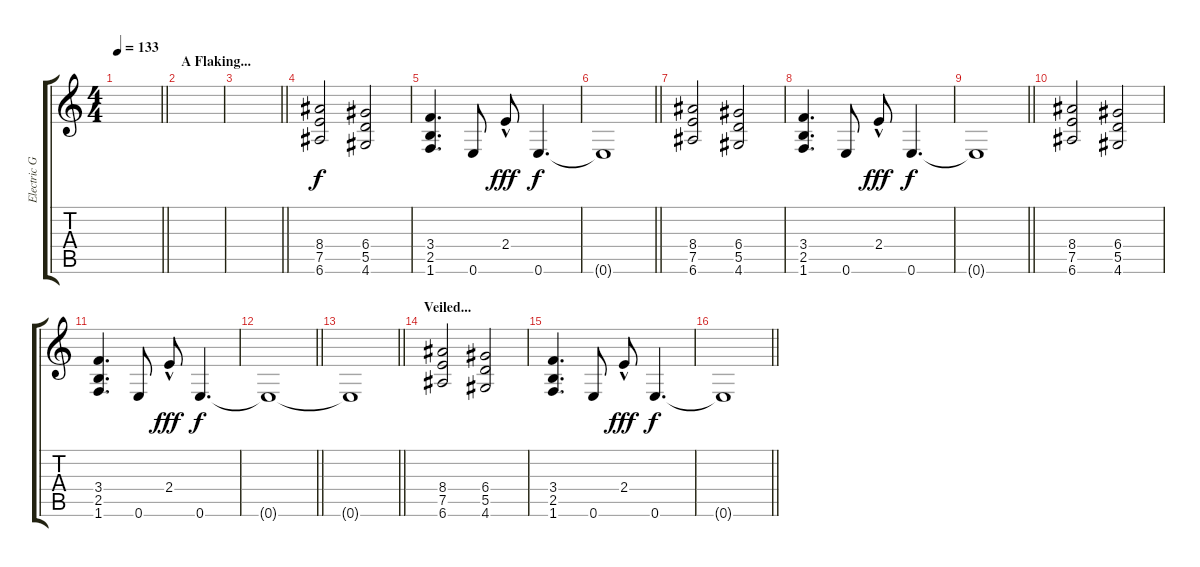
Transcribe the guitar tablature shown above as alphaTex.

\track ("Electric Guitars" "Electric G") {instrument overdrivenguitar}
\staff {score tabs}
\tuning (E4 B3 G3 D3 A2 E2) {hide}
\ts (4 4)
\tempo 133
\clef g2
\barLineRight lightlight
\ks c
|
\section ("" "A Flaking...")
|
\barLineRight lightlight
|
\section ("" "")
(8.4 7.5 6.6).2 (6.4 5.5 4.6).2 |
(3.4 2.5 1.6).4{d} 0.6.8 2.4{hac}.8{dy fff} 0.6.4{d dy f} |
\barLineRight lightlight
0.6{t}.1 |
\section ("" "")
(8.4 7.5 6.6).2 (6.4 5.5 4.6).2 |
(3.4 2.5 1.6).4{d} 0.6.8 2.4{hac}.8{dy fff} 0.6.4{d dy f} |
\barLineRight lightlight
0.6{t}.1 |
\section ("" "")
(8.4 7.5 6.6).2 (6.4 5.5 4.6).2 |
(3.4 2.5 1.6).4{d} 0.6.8 2.4{hac}.8{dy fff} 0.6.4{d dy f} |
\barLineRight lightlight
0.6{t}.1 |
\barLineRight lightlight
0.6{t}.1 |
\section ("" "Veiled...")
(8.4 7.5 6.6).2 (6.4 5.5 4.6).2 |
(3.4 2.5 1.6).4{d} 0.6.8 2.4{hac}.8{dy fff} 0.6.4{d dy f} |
\barLineRight lightlight
0.6{t}.1
